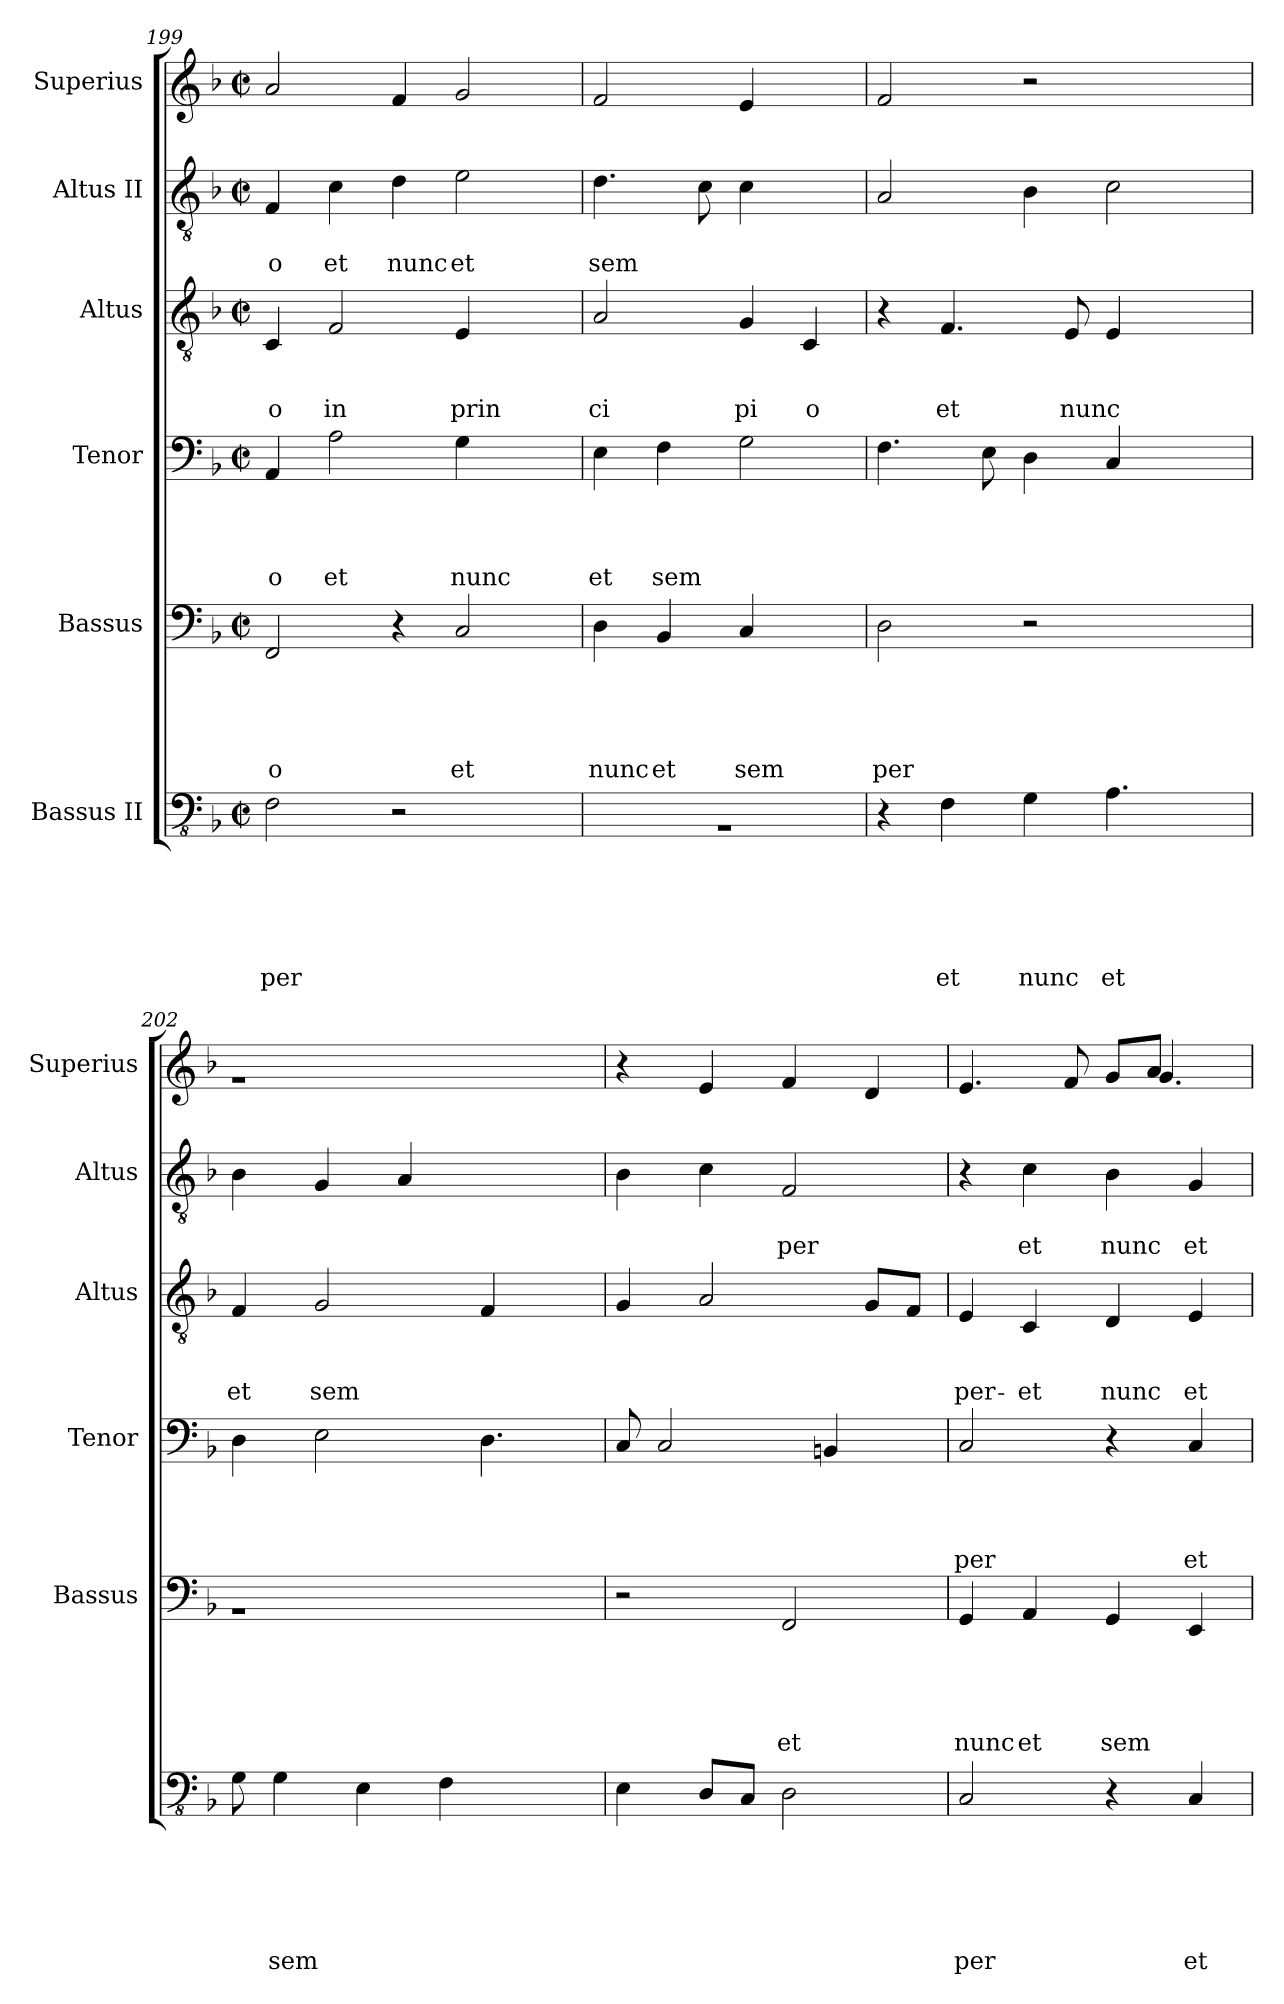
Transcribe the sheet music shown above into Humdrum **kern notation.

**kern	**text	**text	**text	**text	**text	**text	**kern	**text	**text	**text	**text	**text	**kern	**text	**text	**text	**text	**kern	**text	**text	**text	**kern	**text	**text	**kern
*part6	*part6	*part6	*part6	*part6	*part6	*part6	*part5	*part5	*part5	*part5	*part5	*part5	*part4	*part4	*part4	*part4	*part4	*part3	*part3	*part3	*part3	*part2	*part2	*part2	*part1
*staff6	*staff6	*staff6	*staff6	*staff6	*staff6	*staff6	*staff5	*staff5	*staff5	*staff5	*staff5	*staff5	*staff4	*staff4	*staff4	*staff4	*staff4	*staff3	*staff3	*staff3	*staff3	*staff2	*staff2	*staff2	*staff1
*I"Bassus II	*	*	*	*	*	*	*I"Bassus	*	*	*	*	*	*I"Tenor	*	*	*	*	*I"Altus	*	*	*	*I"Altus II	*	*	*I"Superius
*	*	*	*	*	*	*	*I'Bassus	*	*	*	*	*	*I'Tenor	*	*	*	*	*I'Altus	*	*	*	*I'Altus	*	*	*I'Superius
*clefFv4	*	*	*	*	*	*	*clefF4	*	*	*	*	*	*clefF4	*	*	*	*	*clefGv2	*	*	*	*clefGv2	*	*	*clefG2
*k[b-]	*	*	*	*	*	*	*k[b-]	*	*	*	*	*	*k[b-]	*	*	*	*	*k[b-]	*	*	*	*k[b-]	*	*	*k[b-]
*F:	*	*	*	*	*	*	*F:	*	*	*	*	*	*F:	*	*	*	*	*F:	*	*	*	*F:	*	*	*F:
*M2/2	*	*	*	*	*	*	*M2/2	*	*	*	*	*	*M2/2	*	*	*	*	*M2/2	*	*	*	*M2/2	*	*	*M2/2
*met(c|)	*	*	*	*	*	*	*met(c|)	*	*	*	*	*	*met(c|)	*	*	*	*	*met(c|)	*	*	*	*met(c|)	*	*	*met(c|)
=199	=199	=199	=199	=199	=199	=199	=199	=199	=199	=199	=199	=199	=199	=199	=199	=199	=199	=199	=199	=199	=199	=199	=199	=199	=199
!	!	!	!	!	!	!LO:LY:b	!	!	!	!	!	!LO:LY:b	!	!	!	!	!LO:LY:b	!	!	!	!LO:LY:b	!	!	!LO:LY:b	!
2FF\	.	.	.	.	.	per	2FF/	.	.	.	.	o	4AA/	.	.	.	o	4C/	.	.	o	4F/	.	o	2a/
!	!	!	!	!	!	!	!	!	!	!	!	!	!	!	!	!	!LO:LY:b	!	!	!	!LO:LY:b	!	!	!LO:LY:b	!
.	.	.	.	.	.	.	.	.	.	.	.	.	2A\	.	.	.	et	2F/	.	.	in	4c\	.	et	.
!	!	!	!	!	!	!	!	!	!	!	!	!	!	!	!	!	!	!	!	!	!	!	!	!LO:LY:b	!
2r	.	.	.	.	.	.	4r	.	.	.	.	.	.	.	.	.	.	.	.	.	.	4d\	.	nunc	4f/
!	!	!	!	!	!	!	!	!	!	!	!	!LO:LY:b	!	!	!	!	!LO:LY:b	!	!	!	!LO:LY:b	!	!	!LO:LY:b	!
.	.	.	.	.	.	.	2C/	.	.	.	.	et	4G\	.	.	.	nunc	4E/	.	.	prin	2e\	.	et	2g/
4ryy	.	.	.	.	.	.	.	.	.	.	.	.	4ryy	.	.	.	.	4ryy	.	.	.	.	.	.	.
!!LO:LB:g=z
=200	=200	=200	=200	=200	=200	=200	=200	=200	=200	=200	=200	=200	=200	=200	=200	=200	=200	=200	=200	=200	=200	=200	=200	=200	=200
!	!	!	!	!	!	!	!	!	!	!	!	!LO:LY:b	!	!	!	!	!LO:LY:b	!	!	!	!LO:LY:b	!	!	!LO:LY:b	!
1rCC	.	.	.	.	.	.	4D\	.	.	.	.	nunc	4E\	.	.	.	et	2A/	.	.	ci	4.d\	.	sem	2f/
!	!	!	!	!	!	!	!	!	!	!	!	!LO:LY:b	!	!	!	!	!LO:LY:b	!	!	!	!	!	!	!	!
.	.	.	.	.	.	.	4BB-/	.	.	.	.	et	4F\	.	.	.	sem	.	.	.	.	.	.	.	.
.	.	.	.	.	.	.	.	.	.	.	.	.	.	.	.	.	.	.	.	.	.	8c\	.	.	.
!	!	!	!	!	!	!	!	!	!	!	!	!LO:LY:b	!	!	!	!	!	!	!	!	!LO:LY:b	!	!	!	!
.	.	.	.	.	.	.	4C/	.	.	.	.	sem	2G\	.	.	.	.	4G/	.	.	pi	4c\	.	.	4e/
!	!	!	!	!	!	!	!	!	!	!	!	!	!	!	!	!	!	!	!	!	!LO:LY:b	!	!	!	!
.	.	.	.	.	.	.	4ryy	.	.	.	.	.	.	.	.	.	.	4C/	.	.	o	4ryy	.	.	4ryy
=201	=201	=201	=201	=201	=201	=201	=201	=201	=201	=201	=201	=201	=201	=201	=201	=201	=201	=201	=201	=201	=201	=201	=201	=201	=201
!	!	!	!	!	!	!	!	!	!	!	!	!LO:LY:b	!	!	!	!	!	!	!	!	!	!	!	!	!
4r	.	.	.	.	.	.	2D\	.	.	.	.	per	4.F\	.	.	.	.	4r	.	.	.	2A/	.	.	2f/
!	!	!	!	!	!	!LO:LY:b	!	!	!	!	!	!	!	!	!	!	!	!	!	!	!LO:LY:b	!	!	!	!
4FF\	.	.	.	.	.	et	.	.	.	.	.	.	.	.	.	.	.	4.F/	.	.	et	.	.	.	.
.	.	.	.	.	.	.	.	.	.	.	.	.	8E\	.	.	.	.	.	.	.	.	.	.	.	.
!	!	!	!	!	!	!LO:LY:b	!	!	!	!	!	!	!	!	!	!	!	!	!	!	!	!	!	!	!
4GG\	.	.	.	.	.	nunc	2r	.	.	.	.	.	4D\	.	.	.	.	.	.	.	.	4B-\	.	.	2r
!	!	!	!	!	!	!	!	!	!	!	!	!	!	!	!	!	!	!	!	!	!LO:LY:b	!	!	!	!
.	.	.	.	.	.	.	.	.	.	.	.	.	.	.	.	.	.	8E/	.	.	nunc	.	.	.	.
!	!	!	!	!	!	!LO:LY:b	!	!	!	!	!	!	!	!	!	!	!	!	!	!	!	!	!	!	!
4.AA\	.	.	.	.	.	et	.	.	.	.	.	.	4C/	.	.	.	.	4E/	.	.	.	2c\	.	.	.
.	.	.	.	.	.	.	4ryy	.	.	.	.	.	4ryy	.	.	.	.	4ryy	.	.	.	.	.	.	4ryy
8ryy	.	.	.	.	.	.	.	.	.	.	.	.	.	.	.	.	.	.	.	.	.	.	.	.	.
=202	=202	=202	=202	=202	=202	=202	=202	=202	=202	=202	=202	=202	=202	=202	=202	=202	=202	=202	=202	=202	=202	=202	=202	=202	=202
!	!	!	!	!	!	!	!	!	!	!	!	!	!	!	!	!	!	!	!	!	!LO:LY:b	!	!	!	!
8GG\	.	.	.	.	.	.	1rC	.	.	.	.	.	4D\	.	.	.	.	4F/	.	.	et	4B-\	.	.	1ra
!	!	!	!	!	!	!LO:LY:b	!	!	!	!	!	!	!	!	!	!	!	!	!	!	!	!	!	!	!
4GG\	.	.	.	.	.	sem	.	.	.	.	.	.	.	.	.	.	.	.	.	.	.	.	.	.	.
!	!	!	!	!	!	!	!	!	!	!	!	!	!	!	!	!	!	!	!	!	!LO:LY:b	!	!	!	!
.	.	.	.	.	.	.	.	.	.	.	.	.	2E\	.	.	.	.	2G/	.	.	sem	4G/	.	.	.
4EE\	.	.	.	.	.	.	.	.	.	.	.	.	.	.	.	.	.	.	.	.	.	.	.	.	.
.	.	.	.	.	.	.	.	.	.	.	.	.	.	.	.	.	.	.	.	.	.	4A/	.	.	.
4FF\	.	.	.	.	.	.	.	.	.	.	.	.	.	.	.	.	.	.	.	.	.	.	.	.	.
.	.	.	.	.	.	.	.	.	.	.	.	.	4.D\	.	.	.	.	4F/	.	.	.	4.ryy	.	.	.
4ryy	.	.	.	.	.	.	.	.	.	.	.	.	.	.	.	.	.	.	.	.	.	.	.	.	.
.	.	.	.	.	.	.	8ryy	.	.	.	.	.	.	.	.	.	.	8ryy	.	.	.	.	.	.	8ryy
=203	=203	=203	=203	=203	=203	=203	=203	=203	=203	=203	=203	=203	=203	=203	=203	=203	=203	=203	=203	=203	=203	=203	=203	=203	=203
4EE\	.	.	.	.	.	.	2r	.	.	.	.	.	8C/	.	.	.	.	4G/	.	.	.	4B-\	.	.	4r
.	.	.	.	.	.	.	.	.	.	.	.	.	2C/	.	.	.	.	.	.	.	.	.	.	.	.
8DD/L	.	.	.	.	.	.	.	.	.	.	.	.	.	.	.	.	.	2A/	.	.	.	4c\	.	.	4e/
8CC/J	.	.	.	.	.	.	.	.	.	.	.	.	.	.	.	.	.	.	.	.	.	.	.	.	.
!	!	!	!	!	!	!	!	!	!	!	!	!LO:LY:b	!	!	!	!	!	!	!	!	!	!	!	!LO:LY:b	!
2DD\	.	.	.	.	.	.	2FF/	.	.	.	.	et	.	.	.	.	.	.	.	.	.	2F/	.	per	4f/
.	.	.	.	.	.	.	.	.	.	.	.	.	4BB/	.	.	.	.	.	.	.	.	.	.	.	.
.	.	.	.	.	.	.	.	.	.	.	.	.	.	.	.	.	.	8G/L	.	.	.	.	.	.	4d/
.	.	.	.	.	.	.	.	.	.	.	.	.	8ryy	.	.	.	.	8F/J	.	.	.	.	.	.	.
=204	=204	=204	=204	=204	=204	=204	=204	=204	=204	=204	=204	=204	=204	=204	=204	=204	=204	=204	=204	=204	=204	=204	=204	=204	=204
!	!	!	!	!	!	!LO:LY:b	!	!	!	!	!	!LO:LY:b	!	!	!	!	!LO:LY:b	!	!	!	!LO:LY:b	!	!	!	!
*	*	*	*	*	*	*	*	*	*	*	*	*	*	*	*	*	*	*	*	*	*	*	*	*	*^
2CC/	.	.	.	.	.	per	4GG/	.	.	.	.	nunc	2C/	.	.	.	per	4E/	.	.	per-	4r	.	.	4.e/	2ryy
!	!	!	!	!	!	!	!	!	!	!	!	!LO:LY:b	!	!	!	!	!	!	!	!	!LO:LY:b	!	!	!LO:LY:b	!	!
.	.	.	.	.	.	.	4AA/	.	.	.	.	et	.	.	.	.	.	4C/	.	.	-et	4c\	.	et	.	.
.	.	.	.	.	.	.	.	.	.	.	.	.	.	.	.	.	.	.	.	.	.	.	.	.	8f/	.
!	!	!	!	!	!	!	!	!	!	!	!	!LO:LY:b	!	!	!	!	!	!	!	!	!LO:LY:b	!	!	!LO:LY:b	!	!
4r	.	.	.	.	.	.	4GG/	.	.	.	.	sem	4r	.	.	.	.	4D/	.	.	nunc	4B-\	.	nunc	8g/L	8ryy
.	.	.	.	.	.	.	.	.	.	.	.	.	.	.	.	.	.	.	.	.	.	.	.	.	8a/J	4.g/
!	!	!	!	!	!	!LO:LY:b	!	!	!	!	!	!	!	!	!	!	!LO:LY:b	!	!	!	!LO:LY:b	!	!	!LO:LY:b	!	!
4CC/	.	.	.	.	.	et	4EE/	.	.	.	.	.	4C/	.	.	.	et	4E/	.	.	et	4G/	.	et	4ryy	.
*	*	*	*	*	*	*	*	*	*	*	*	*	*	*	*	*	*	*	*	*	*	*	*	*	*v	*v
=	=	=	=	=	=	=	=	=	=	=	=	=	=	=	=	=	=	=	=	=	=	=	=	=	=
*-	*-	*-	*-	*-	*-	*-	*-	*-	*-	*-	*-	*-	*-	*-	*-	*-	*-	*-	*-	*-	*-	*-	*-	*-	*-
